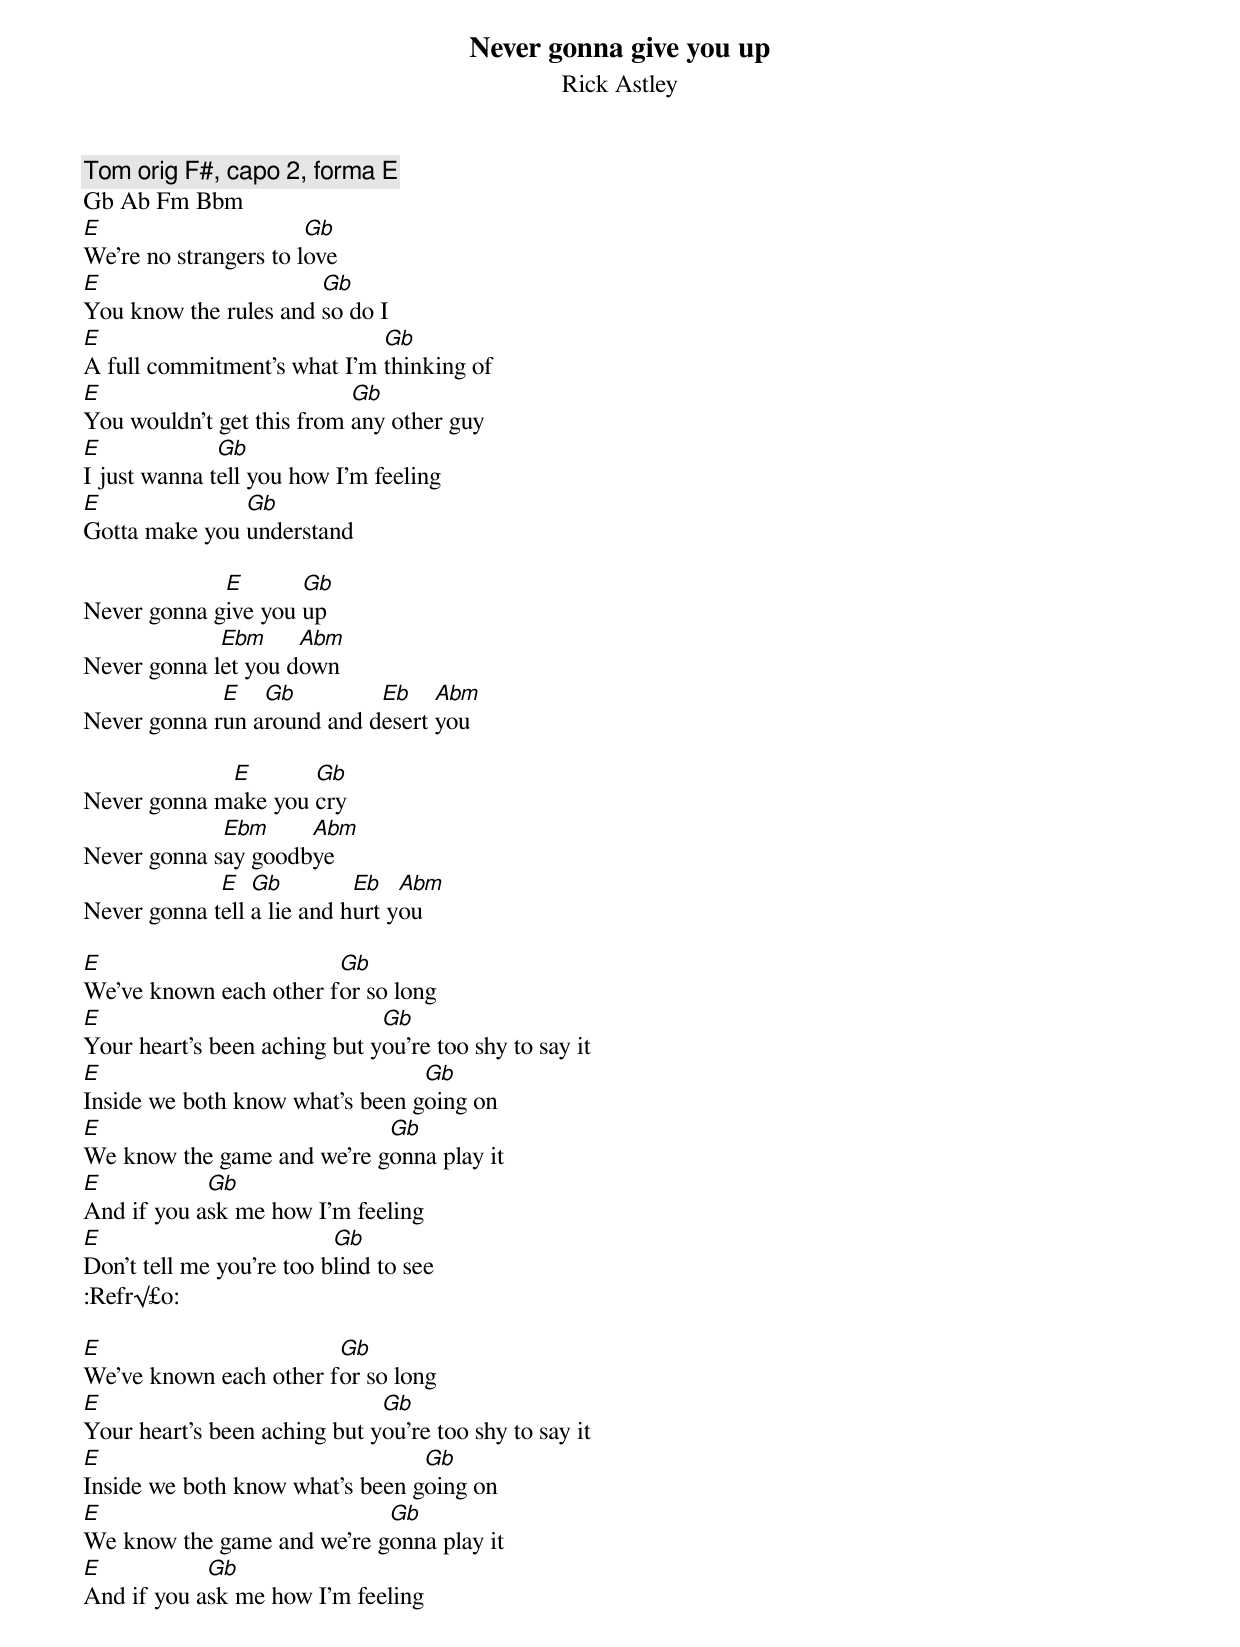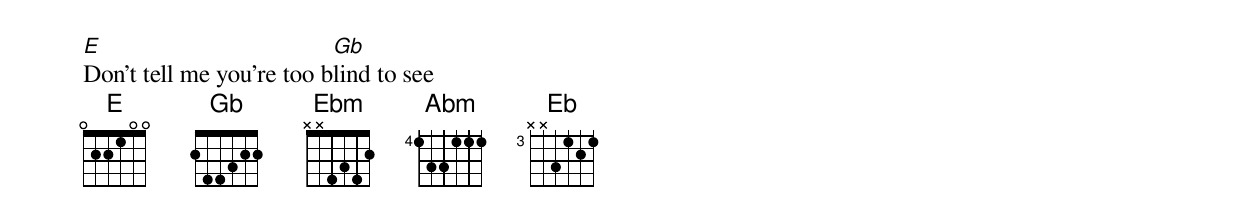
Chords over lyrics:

Never gonna give you up
Rick Astley

Tom orig F#, capo 2, forma E
Gb Ab Fm Bbm
E                      Gb
We're no strangers to love
E                      Gb
You know the rules and so do I
E                            Gb
A full commitment's what I'm thinking of
E                          Gb
You wouldn't get this from any other guy
E             Gb
I just wanna tell you how I'm feeling
E              Gb
Gotta make you understand

             E       Gb
Never gonna give you up
             Ebm     Abm
Never gonna let you down
             E   Gb         Eb    Abm
Never gonna run around and desert you

             E       Gb
Never gonna make you cry
             Ebm     Abm
Never gonna say goodbye
             E   Gb         Eb   Abm
Never gonna tell a lie and hurt you

E                       Gb
We've known each other for so long
E                             Gb
Your heart's been aching but you're too shy to say it
E                                Gb
Inside we both know what's been going on
E                           Gb
We know the game and we're gonna play it
E           Gb
And if you ask me how I'm feeling
E                         Gb
Don't tell me you're too blind to see
:Refr√£o:

E                       Gb
We've known each other for so long
E                             Gb
Your heart's been aching but you're too shy to say it
E                                Gb
Inside we both know what's been going on
E                           Gb
We know the game and we're gonna play it
E           Gb
And if you ask me how I'm feeling
E                         Gb
Don't tell me you're too blind to see
